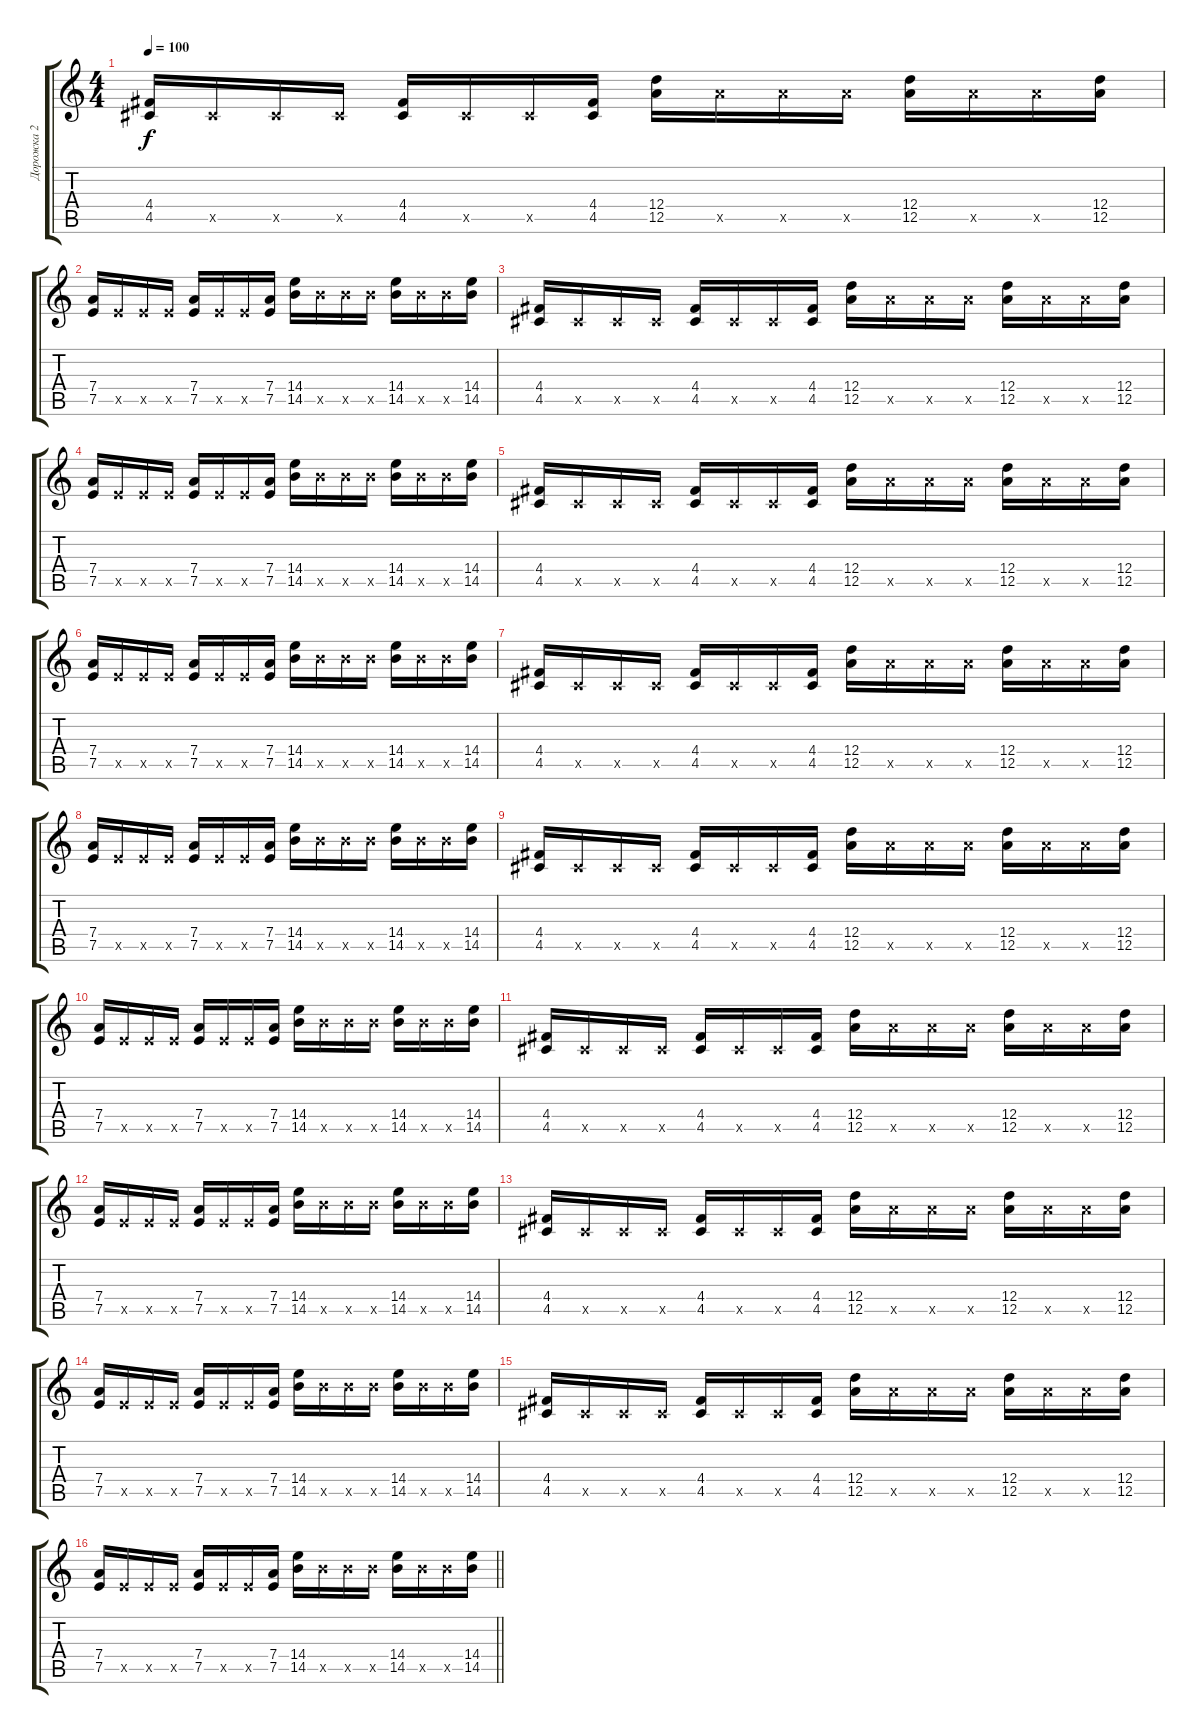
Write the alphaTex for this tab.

\track ("Дорожка 2" "Дорожка 2") {instrument distortionguitar}
\staff {score tabs}
\tuning (E4 B3 G3 D3 A2 E2) {hide}
\ts (4 4)
\tempo 100
\clef g2
\ks c
(4.4 4.5).16{dy f} 4.5{x}.16 4.5{x}.16 4.5{x}.16 (4.4 4.5).16 4.5{x}.16 4.5{x}.16 (4.4 4.5).16 (12.4 12.5).16 12.5{x}.16 12.5{x}.16 12.5{x}.16 (12.4 12.5).16 12.5{x}.16 12.5{x}.16 (12.4 12.5).16 |
(7.4 7.5).16 7.5{x}.16 7.5{x}.16 7.5{x}.16 (7.4 7.5).16 7.5{x}.16 7.5{x}.16 (7.4 7.5).16 (14.4 14.5).16 14.5{x}.16 14.5{x}.16 14.5{x}.16 (14.4 14.5).16 14.5{x}.16 14.5{x}.16 (14.4 14.5).16 |
(4.4 4.5).16 4.5{x}.16 4.5{x}.16 4.5{x}.16 (4.4 4.5).16 4.5{x}.16 4.5{x}.16 (4.4 4.5).16 (12.4 12.5).16 12.5{x}.16 12.5{x}.16 12.5{x}.16 (12.4 12.5).16 12.5{x}.16 12.5{x}.16 (12.4 12.5).16 |
(7.4 7.5).16 7.5{x}.16 7.5{x}.16 7.5{x}.16 (7.4 7.5).16 7.5{x}.16 7.5{x}.16 (7.4 7.5).16 (14.4 14.5).16 14.5{x}.16 14.5{x}.16 14.5{x}.16 (14.4 14.5).16 14.5{x}.16 14.5{x}.16 (14.4 14.5).16 |
(4.4 4.5).16 4.5{x}.16 4.5{x}.16 4.5{x}.16 (4.4 4.5).16 4.5{x}.16 4.5{x}.16 (4.4 4.5).16 (12.4 12.5).16 12.5{x}.16 12.5{x}.16 12.5{x}.16 (12.4 12.5).16 12.5{x}.16 12.5{x}.16 (12.4 12.5).16 |
(7.4 7.5).16 7.5{x}.16 7.5{x}.16 7.5{x}.16 (7.4 7.5).16 7.5{x}.16 7.5{x}.16 (7.4 7.5).16 (14.4 14.5).16 14.5{x}.16 14.5{x}.16 14.5{x}.16 (14.4 14.5).16 14.5{x}.16 14.5{x}.16 (14.4 14.5).16 |
(4.4 4.5).16 4.5{x}.16 4.5{x}.16 4.5{x}.16 (4.4 4.5).16 4.5{x}.16 4.5{x}.16 (4.4 4.5).16 (12.4 12.5).16 12.5{x}.16 12.5{x}.16 12.5{x}.16 (12.4 12.5).16 12.5{x}.16 12.5{x}.16 (12.4 12.5).16 |
(7.4 7.5).16 7.5{x}.16 7.5{x}.16 7.5{x}.16 (7.4 7.5).16 7.5{x}.16 7.5{x}.16 (7.4 7.5).16 (14.4 14.5).16 14.5{x}.16 14.5{x}.16 14.5{x}.16 (14.4 14.5).16 14.5{x}.16 14.5{x}.16 (14.4 14.5).16 |
(4.4 4.5).16 4.5{x}.16 4.5{x}.16 4.5{x}.16 (4.4 4.5).16 4.5{x}.16 4.5{x}.16 (4.4 4.5).16 (12.4 12.5).16 12.5{x}.16 12.5{x}.16 12.5{x}.16 (12.4 12.5).16 12.5{x}.16 12.5{x}.16 (12.4 12.5).16 |
(7.4 7.5).16 7.5{x}.16 7.5{x}.16 7.5{x}.16 (7.4 7.5).16 7.5{x}.16 7.5{x}.16 (7.4 7.5).16 (14.4 14.5).16 14.5{x}.16 14.5{x}.16 14.5{x}.16 (14.4 14.5).16 14.5{x}.16 14.5{x}.16 (14.4 14.5).16 |
(4.4 4.5).16 4.5{x}.16 4.5{x}.16 4.5{x}.16 (4.4 4.5).16 4.5{x}.16 4.5{x}.16 (4.4 4.5).16 (12.4 12.5).16 12.5{x}.16 12.5{x}.16 12.5{x}.16 (12.4 12.5).16 12.5{x}.16 12.5{x}.16 (12.4 12.5).16 |
(7.4 7.5).16 7.5{x}.16 7.5{x}.16 7.5{x}.16 (7.4 7.5).16 7.5{x}.16 7.5{x}.16 (7.4 7.5).16 (14.4 14.5).16 14.5{x}.16 14.5{x}.16 14.5{x}.16 (14.4 14.5).16 14.5{x}.16 14.5{x}.16 (14.4 14.5).16 |
(4.4 4.5).16 4.5{x}.16 4.5{x}.16 4.5{x}.16 (4.4 4.5).16 4.5{x}.16 4.5{x}.16 (4.4 4.5).16 (12.4 12.5).16 12.5{x}.16 12.5{x}.16 12.5{x}.16 (12.4 12.5).16 12.5{x}.16 12.5{x}.16 (12.4 12.5).16 |
(7.4 7.5).16 7.5{x}.16 7.5{x}.16 7.5{x}.16 (7.4 7.5).16 7.5{x}.16 7.5{x}.16 (7.4 7.5).16 (14.4 14.5).16 14.5{x}.16 14.5{x}.16 14.5{x}.16 (14.4 14.5).16 14.5{x}.16 14.5{x}.16 (14.4 14.5).16 |
(4.4 4.5).16 4.5{x}.16 4.5{x}.16 4.5{x}.16 (4.4 4.5).16 4.5{x}.16 4.5{x}.16 (4.4 4.5).16 (12.4 12.5).16 12.5{x}.16 12.5{x}.16 12.5{x}.16 (12.4 12.5).16 12.5{x}.16 12.5{x}.16 (12.4 12.5).16 |
\barLineRight lightlight
(7.4 7.5).16 7.5{x}.16 7.5{x}.16 7.5{x}.16 (7.4 7.5).16 7.5{x}.16 7.5{x}.16 (7.4 7.5).16 (14.4 14.5).16 14.5{x}.16 14.5{x}.16 14.5{x}.16 (14.4 14.5).16 14.5{x}.16 14.5{x}.16 (14.4 14.5).16
